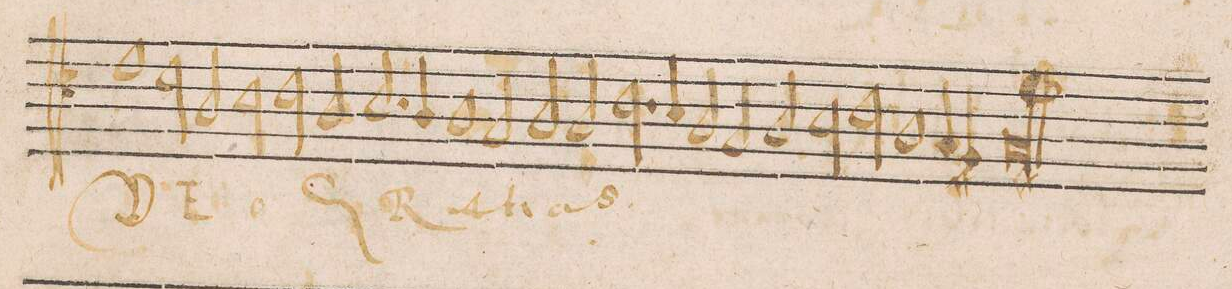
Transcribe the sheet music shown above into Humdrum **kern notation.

**kern	**text
*I"ALTVS	*
*clefC4	*
*k[]	*
*M2/1	*
1e	DE-
2d\	.
2A/	.
=45-	=45-
2B\	-o
2c\	.
2A/	GRA-
2.B/	.
=46-	=46-
4A/	.
1A	.
2G/	-ti-
=47-	=47-
2A/	-as.
2A/	.
2.c\	.
4B/	.
=48-	=48-
2A/	.
2G/	.
2A/	.
2B\	.
=49-	=49-
2c\	.
1A	.
4G/	.
4F#X/	.
=50-	=50-
0G#X	.
=-	=-
*-	*-
